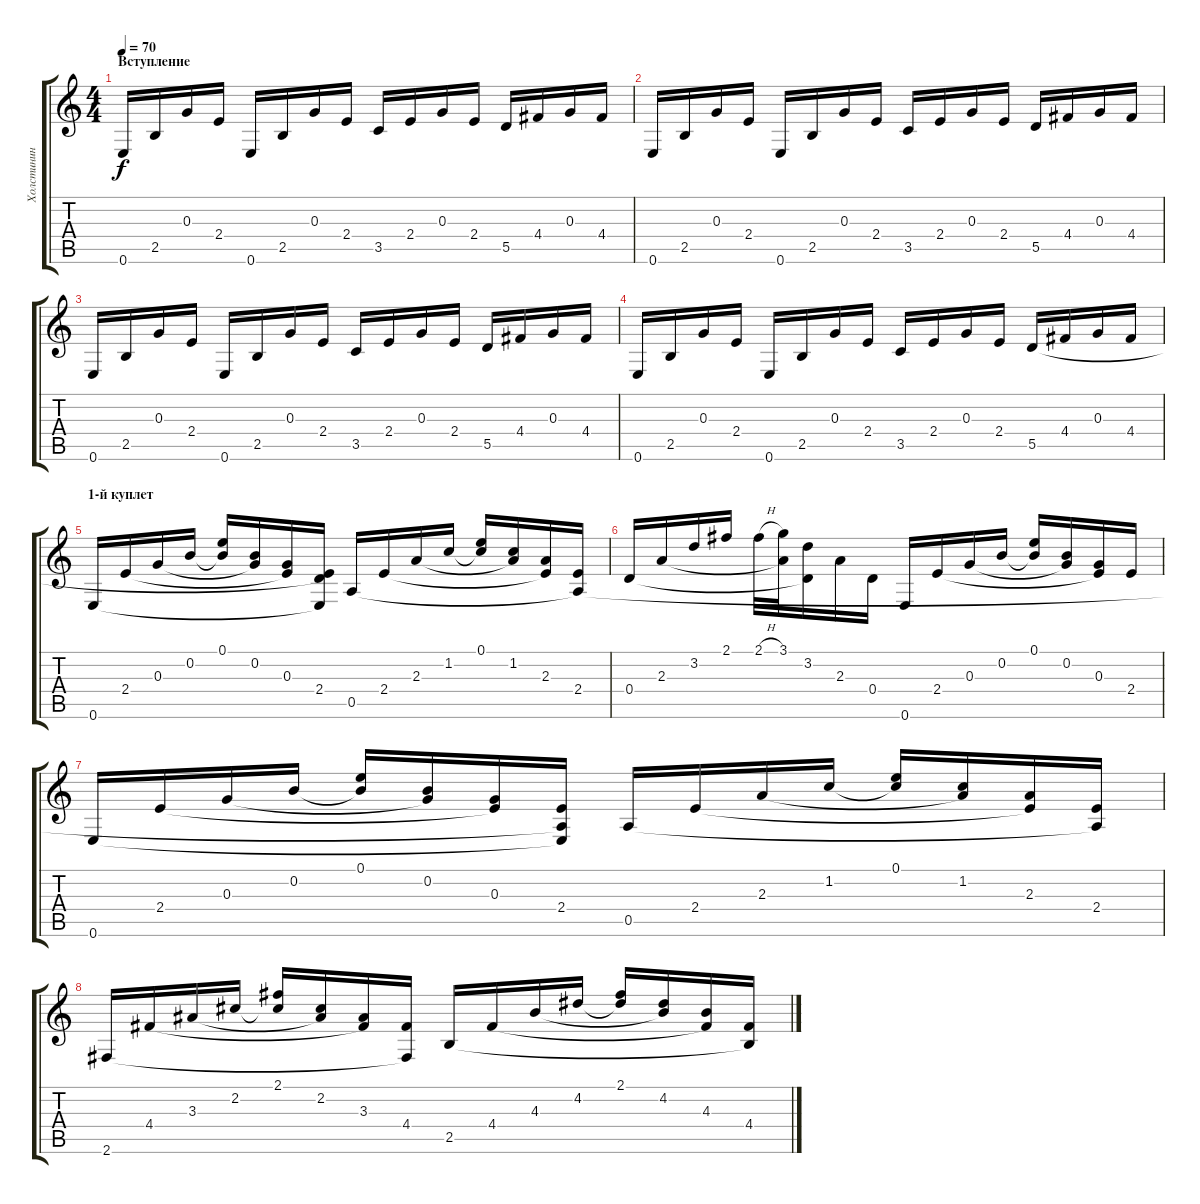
\track ("Холстинин" "Холстинин") {instrument acousticguitarsteel}
\staff {score tabs}
\tuning (E4 B3 G3 D3 A2 E2) {hide}
\ts (4 4)
\section ("" "Вступление")
\tempo 70
\clef g2
\ks c
0.6.16{dy f instrument acousticguitarsteel} 2.5.16 0.3.16 2.4.16 0.6.16 2.5.16 0.3.16 2.4.16 3.5.16 2.4.16 0.3.16 2.4.16 5.5.16 4.4.16 0.3.16 4.4.16 |
0.6.16 2.5.16 0.3.16 2.4.16 0.6.16 2.5.16 0.3.16 2.4.16 3.5.16 2.4.16 0.3.16 2.4.16 5.5.16 4.4.16 0.3.16 4.4.16 |
0.6.16 2.5.16 0.3.16 2.4.16 0.6.16 2.5.16 0.3.16 2.4.16 3.5.16 2.4.16 0.3.16 2.4.16 5.5.16 4.4.16 0.3.16 4.4.16 |
0.6.16 2.5.16 0.3.16 2.4.16 0.6.16 2.5.16 0.3.16 2.4.16 3.5.16 2.4.16 0.3.16 2.4.16 5.5.16 4.4.16 0.3.16 4.4.16 |
\section ("" "1-й куплет")
0.6.16 2.4.16 0.3.16 0.2.16 (0.1 0.2{t}).16 (0.2 0.3{t}).16 (0.3 2.4{t}).16 (2.4 5.5{t} 0.6{t}).16 0.5.16 2.4.16 2.3.16 1.2.16 (0.1 1.2{t}).16 (1.2 2.3{t}).16 (2.3 2.4{t}).16 (2.4 0.5{t}).16 |
0.4.16 2.3.16 3.2.16 2.1.16 2.1{h}.32 (3.1 2.3{t}).32 (3.2 0.4{t}).16 2.3.16 0.4.16 0.6.16 2.4.16 0.3.16 0.2.16 (0.1 0.2{t}).16 (0.2 0.3{t}).16 (0.3 2.4{t}).16 2.4.16 |
0.6.16 2.4.16 0.3.16 0.2.16 (0.1 0.2{t}).16 (0.2 0.3{t}).16 (0.3 2.4{t}).16 (2.4 0.5{t} 0.6{t}).16 0.5.16 2.4.16 2.3.16 1.2.16 (0.1 1.2{t}).16 (1.2 2.3{t}).16 (2.3 2.4{t}).16 (2.4 0.5{t}).16 |
2.6.16 4.4.16 3.3.16 2.2.16 (2.1 2.2{t}).16 (2.2 3.3{t}).16 (3.3 4.4{t}).16 (4.4 2.6{t}).16 2.5.16 4.4.16 4.3.16 4.2.16 (2.1 4.2{t}).16 (4.2 4.3{t}).16 (4.3 4.4{t}).16 (4.4 2.5{t}).16
